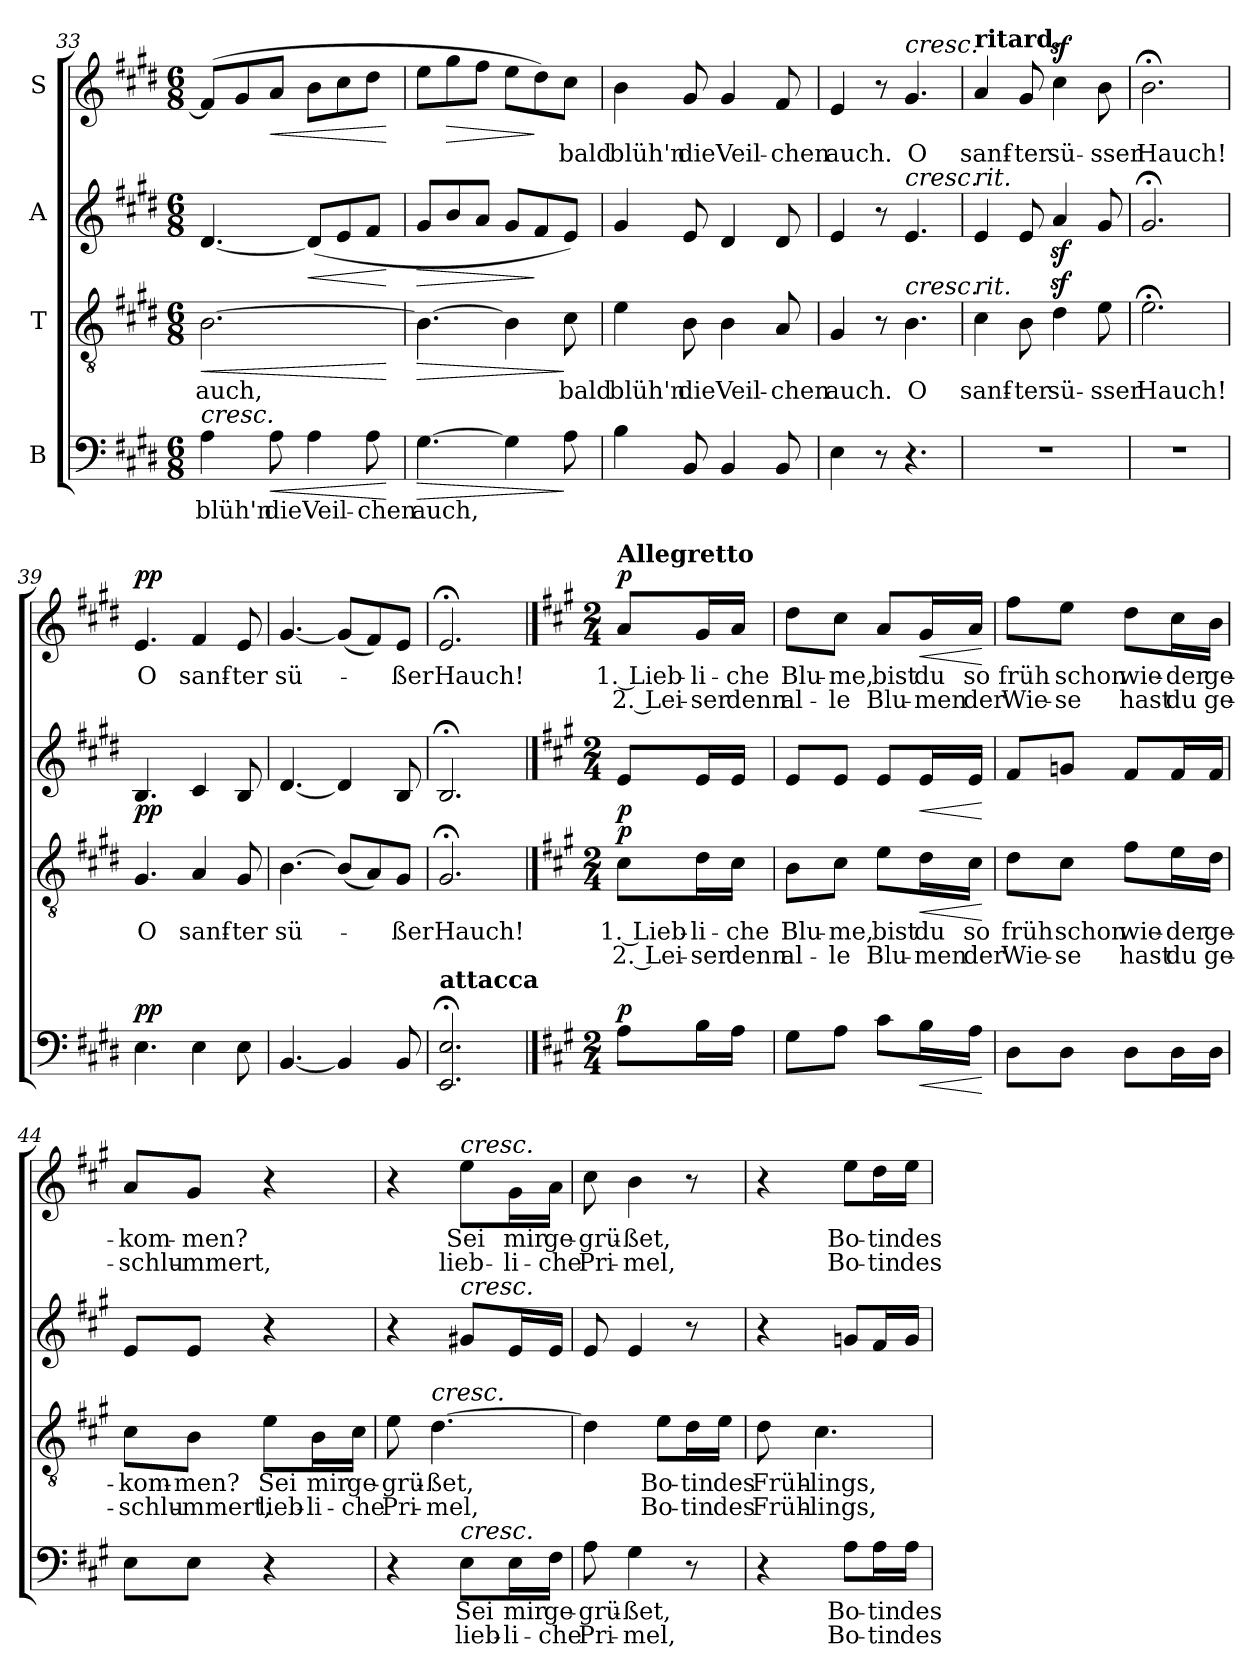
**kern	**text	**text	**dynam	**kern	**text	**text	**dynam	**kern	**dynam	**kern	**text	**text	**dynam
*part4	*part4	*part4	*part4	*part3	*part3	*part3	*part3	*part2	*part2	*part1	*part1	*part1	*part1
*staff4	*staff4	*staff4	*staff4	*staff3	*staff3	*staff3	*staff3	*staff2	*staff2	*staff1	*staff1	*staff1	*staff1
*I"B	*	*	*	*I"T	*	*	*	*I"A	*	*I"S	*	*	*
*clefF4	*	*	*	*clefGv2	*	*	*	*clefG2	*	*clefG2	*	*	*
*k[f#c#g#d#]	*	*	*	*k[f#c#g#d#]	*	*	*	*k[f#c#g#d#]	*	*k[f#c#g#d#]	*	*	*
*E:	*	*	*	*E:	*	*	*	*E:	*	*E:	*	*	*
*M6/8	*	*	*	*M6/8	*	*	*	*M6/8	*	*M6/8	*	*	*
=33	=33	=33	=33	=33	=33	=33	=33	=33	=33	=33	=33	=33	=33
!LO:TX:a:i:t=cresc.	!	!	!	!	!	!	!	!	!	!	!	!	!
!	!LO:LY:b	!	!	!	!LO:LY:b	!	!LO:HP:b	!	!	!	!	!	!
4A\	blüh'n	.	.	[2.B\	auch,	.	<	[4.d#/	.	(>8f#/L]	.	.	.
.	.	.	.	.	.	.	.	.	.	8g#/	.	.	.
!	!LO:LY:b	!	!LO:HP:b	!	!	!	!	!	!	!	!	!	!LO:HP:b
8A\	die	.	<	.	.	.	.	.	.	8a/J	.	.	<
!	!LO:LY:b	!	!	!	!	!	!	!	!LO:HP:b	!	!	!	!
4A\	Veil-	.	.	.	.	.	.	(>8d#/L]	<	8b\L	.	.	.
.	.	.	.	.	.	.	.	8e/	.	8cc#\	.	.	.
!	!LO:LY:b	!	!	!	!	!	!	!	!	!	!	!	!
8A\	-chen	.	.	.	.	.	.	8f#/J	.	8dd#\J	.	.	.
.	.	.	[	.	.	.	[	.	[	.	.	.	[
=34	=34	=34	=34	=34	=34	=34	=34	=34	=34	=34	=34	=34	=34
!	!LO:LY:b	!	!LO:HP:b	!	!	!	!LO:HP:b	!	!LO:HP:b	!	!	!	!
[4.G#\	auch,	.	>	4.B\_	.	.	>	8g#/L	>	8ee\L	.	.	.
!	!	!	!	!	!	!	!	!	!	!	!	!	!LO:HP:b
.	.	.	.	.	.	.	.	8b/	.	8gg#\	.	.	>
.	.	.	.	.	.	.	.	8a/J	.	8ff#\J	.	.	.
4G#\]	.	.	.	4B\]	.	.	.	8g#/L	.	8ee\L	.	.	.
.	.	.	.	.	.	.	.	8f#/	]	8dd#\)	.	.	]
!	!	!	!	!	!LO:LY:b	!	!	!	!	!	!LO:LY:b	!	!
8A\	.	.	]	8c#\	bald	.	]	8e/J)	.	8cc#\J	bald	.	.
=35	=35	=35	=35	=35	=35	=35	=35	=35	=35	=35	=35	=35	=35
!	!	!	!	!	!LO:LY:b	!	!	!	!	!	!LO:LY:b	!	!
4B\	.	.	.	4e\	blüh'n	.	.	4g#/	.	4b\	blüh'n	.	.
!	!	!	!	!	!LO:LY:b	!	!	!	!	!	!LO:LY:b	!	!
8BB/	.	.	.	8B\	die	.	.	8e/	.	8g#/	die	.	.
!	!	!	!	!	!LO:LY:b	!	!	!	!	!	!LO:LY:b	!	!
4BB/	.	.	.	4B\	Veil-	.	.	4d#/	.	4g#/	Veil-	.	.
!	!	!	!	!	!LO:LY:b	!	!	!	!	!	!LO:LY:b	!	!
8BB/	.	.	.	8A/	-chen	.	.	8d#/	.	8f#/	-chen	.	.
!!LO:PB:g=z
=36	=36	=36	=36	=36	=36	=36	=36	=36	=36	=36	=36	=36	=36
!	!	!	!	!	!LO:LY:b	!	!	!	!	!	!LO:LY:b	!	!
4E\	.	.	.	4G#/	auch.	.	.	4e/	.	4e/	auch.	.	.
8r	.	.	.	8r	.	.	.	8r	.	8r	.	.	.
!	!	!	!	!	!	!	!	!	!	!LO:TX:a:i:t=cresc.	!	!	!
!	!	!	!	!	!	!	!	!LO:TX:a:i:t=cresc.	!	!	!	!	!
!	!	!	!	!LO:TX:a:i:t=cresc.	!	!	!	!	!	!	!	!	!
!	!	!	!	!	!LO:LY:b	!	!	!	!	!	!LO:LY:b	!	!
4.r	.	.	.	4.B\	O	.	.	4.e/	.	4.g#/	O	.	.
=37	=37	=37	=37	=37	=37	=37	=37	=37	=37	=37	=37	=37	=37
!	!	!	!	!	!	!	!	!	!	!LO:TX:a:B:t=ritard.	!	!	!
!	!	!	!	!	!	!	!	!LO:TX:a:i:t=rit.	!	!	!	!	!
!	!	!	!	!LO:TX:a:i:t=rit.	!	!	!	!	!	!	!	!	!
!	!	!	!	!	!LO:LY:b	!	!	!	!	!	!LO:LY:b	!	!
2.r	.	.	.	4c#\	sanf-	.	.	4e/	.	4a/	sanf-	.	.
!	!	!	!	!	!LO:LY:b	!	!	!	!	!	!LO:LY:b	!	!
.	.	.	.	8B\	-ter	.	.	8e/	.	8g#/	-ter	.	.
!	!	!	!	!	!LO:LY:b	!	!	!	!	!	!LO:LY:b	!	!
.	.	.	.	4d#z<\	sü-	.	.	4az</	.	4cc#z<\	sü-	.	.
!	!	!	!	!	!LO:LY:b	!	!	!	!	!	!LO:LY:b	!	!
.	.	.	.	8e\	-sser	.	.	8g#/	.	8b\	-sser	.	.
=38	=38	=38	=38	=38	=38	=38	=38	=38	=38	=38	=38	=38	=38
!	!	!	!	!	!LO:LY:b	!	!	!	!	!	!LO:LY:b	!	!
2.r	.	.	.	2.e;<\	Hauch!	.	.	2.g#;</	.	2.b;<\	Hauch!	.	.
=39	=39	=39	=39	=39	=39	=39	=39	=39	=39	=39	=39	=39	=39
!	!	!	!LO:DY:b	!	!LO:LY:b	!	!	!	!LO:DY:b	!	!LO:LY:b	!	!LO:DY:b
4.E\	.	.	pp	4.G#/	O	.	.	4.B/	pp	4.e/	O	.	pp
!	!	!	!	!	!LO:LY:b	!	!	!	!	!	!LO:LY:b	!	!
4E\	.	.	.	4A/	sanf-	.	.	4c#/	.	4f#/	sanf-	.	.
!	!	!	!	!	!LO:LY:b	!	!	!	!	!	!LO:LY:b	!	!
8E\	.	.	.	8G#/	-ter	.	.	8B/	.	8e/	-ter	.	.
=40	=40	=40	=40	=40	=40	=40	=40	=40	=40	=40	=40	=40	=40
!	!	!	!	!	!LO:LY:b	!	!	!	!	!	!LO:LY:b	!	!
[4.BB/	.	.	.	[4.B\	sü-	.	.	[4.d#/	.	[4.g#/	sü-	.	.
4BB/]	.	.	.	(<8B/L]	.	.	.	4d#/]	.	(<8g#/L]	.	.	.
.	.	.	.	8A/)	.	.	.	.	.	8f#/)	.	.	.
!	!	!	!	!	!LO:LY:b	!	!	!	!	!	!LO:LY:b	!	!
8BB/	.	.	.	8G#/J	-ßer	.	.	8B/	.	8e/J	-ßer	.	.
=41	=41	=41	=41	=41	=41	=41	=41	=41	=41	=41	=41	=41	=41
!LO:TX:a:B:t=attacca	!	!	!	!	!	!	!	!	!	!	!	!	!
!	!	!	!	!	!LO:LY:b	!	!	!	!	!	!LO:LY:b	!	!
2.EE/;< 2.E/;<	.	.	.	2.G#;</	Hauch!	.	.	2.B;</	.	2.e;</	Hauch!	.	.
!!LO:PB:g=z
==41X1	==41X1	==41X1	==41X1	==41X1	==41X1	==41X1	==41X1	==41X1	==41X1	==41X1	==41X1	==41X1	==41X1
*k[f#c#g#]	*	*	*	*k[f#c#g#]	*	*	*	*k[f#c#g#]	*	*k[f#c#g#]	*	*	*
*M2/4	*	*	*	*M2/4	*	*	*	*M2/4	*	*M2/4	*	*	*
!	!	!	!	!	!	!	!	!	!	!LO:TX:a:B:t=Allegretto	!	!	!
!	!	!	!LO:DY:b	!	!LO:LY:b	!LO:LY:b	!LO:DY:b	!	!LO:DY:b	!	!LO:LY:b	!LO:LY:b	!LO:DY:b
8A\L	.	.	p	8c#\L	1. Lieb-	2. Lei-	p	8e/L	p	8a/L	1. Lieb-	2. Lei-	p
!	!	!	!	!	!LO:LY:b	!LO:LY:b	!	!	!	!	!LO:LY:b	!LO:LY:b	!
16B\L	.	.	.	16d\L	-li-	-ser	.	16e/L	.	16g#/L	-li-	-ser	.
!	!	!	!	!	!LO:LY:b	!LO:LY:b	!	!	!	!	!LO:LY:b	!LO:LY:b	!
16A\JJ	.	.	.	16c#\JJ	-che	denn	.	16e/JJ	.	16a/JJ	-che	denn	.
=42	=42	=42	=42	=42	=42	=42	=42	=42	=42	=42	=42	=42	=42
!	!	!	!	!	!LO:LY:b	!LO:LY:b	!	!	!	!	!LO:LY:b	!LO:LY:b	!
8G#\L	.	.	.	8B\L	Blu-	al-	.	8e/L	.	8dd\L	Blu-	al-	.
!	!	!	!	!	!LO:LY:b	!LO:LY:b	!	!	!	!	!LO:LY:b	!LO:LY:b	!
8A\J	.	.	.	8c#\J	-me,	-le	.	8e/J	.	8cc#\J	-me,	-le	.
!	!	!	!	!	!LO:LY:b	!LO:LY:b	!	!	!	!	!LO:LY:b	!LO:LY:b	!
8c#\L	.	.	.	8e\L	bist	Blu-	.	8e/L	.	8a/L	bist	Blu-	.
!	!	!	!LO:HP:b	!	!LO:LY:b	!LO:LY:b	!LO:HP:b	!	!LO:HP:b	!	!LO:LY:b	!LO:LY:b	!LO:HP:b
16B\L	.	.	<	16d\L	du	-men	<	16e/L	<	16g#/L	du	-men	<
!	!	!	!	!	!LO:LY:b	!LO:LY:b	!	!	!	!	!LO:LY:b	!LO:LY:b	!
16A\JJ	.	.	.	16c#\JJ	so	der	.	16e/JJ	.	16a/JJ	so	der	.
.	.	.	[	.	.	.	[	.	[	.	.	.	[
=43	=43	=43	=43	=43	=43	=43	=43	=43	=43	=43	=43	=43	=43
!	!	!	!	!	!LO:LY:b	!LO:LY:b	!	!	!	!	!LO:LY:b	!LO:LY:b	!
8D\L	.	.	.	8d\L	früh	Wie-	.	8f#/L	.	8ff#\L	früh	Wie-	.
!	!	!	!	!	!LO:LY:b	!LO:LY:b	!	!	!	!	!LO:LY:b	!LO:LY:b	!
8D\J	.	.	.	8c#\J	schon	-se	.	8gn/J	.	8ee\J	schon	-se	.
!	!	!	!	!	!LO:LY:b	!LO:LY:b	!	!	!	!	!LO:LY:b	!LO:LY:b	!
8D\L	.	.	.	8f#\L	wie-	hast	.	8f#/L	.	8dd\L	wie-	hast	.
!	!	!	!	!	!LO:LY:b	!LO:LY:b	!	!	!	!	!LO:LY:b	!LO:LY:b	!
16D\L	.	.	.	16e\L	-der	du	.	16f#/L	.	16cc#\L	-der	du	.
!	!	!	!	!	!LO:LY:b	!LO:LY:b	!	!	!	!	!LO:LY:b	!LO:LY:b	!
16D\JJ	.	.	.	16d\JJ	ge-	ge-	.	16f#/JJ	.	16b\JJ	ge-	ge-	.
!!LO:LB:g=z
=44	=44	=44	=44	=44	=44	=44	=44	=44	=44	=44	=44	=44	=44
!	!	!	!	!	!LO:LY:b	!LO:LY:b	!	!	!	!	!LO:LY:b	!LO:LY:b	!
8E\L	.	.	.	8c#\L	-kom-	-schlu-	.	8e/L	.	8a/L	-kom-	-schlu-	.
!	!	!	!	!	!LO:LY:b	!LO:LY:b	!	!	!	!	!LO:LY:b	!LO:LY:b	!
8E\J	.	.	.	8B\J	-men?	-mmert,	.	8e/J	.	8g#/J	-men?	-mmert,	.
!	!	!	!	!	!LO:LY:b	!LO:LY:b	!	!	!	!	!	!	!
4r	.	.	.	8e\L	Sei	lieb-	.	4r	.	4r	.	.	.
!	!	!	!	!	!LO:LY:b	!LO:LY:b	!	!	!	!	!	!	!
.	.	.	.	16B\L	mir	-li-	.	.	.	.	.	.	.
!	!	!	!	!	!LO:LY:b	!LO:LY:b	!	!	!	!	!	!	!
.	.	.	.	16c#\JJ	ge-	-che	.	.	.	.	.	.	.
=45	=45	=45	=45	=45	=45	=45	=45	=45	=45	=45	=45	=45	=45
!	!	!	!	!	!LO:LY:b	!LO:LY:b	!	!	!	!	!	!	!
4r	.	.	.	8e\	-grü-	Pri-	.	4r	.	4r	.	.	.
!	!	!	!	!LO:TX:a:i:t=cresc.	!	!	!	!	!	!	!	!	!
!	!	!	!	!	!LO:LY:b	!LO:LY:b	!	!	!	!	!	!	!
.	.	.	.	[4.d\	-ßet,	-mel,	.	.	.	.	.	.	.
!	!	!	!	!	!	!	!	!	!	!LO:TX:a:i:t=cresc.	!	!	!
!	!	!	!	!	!	!	!	!LO:TX:a:i:t=cresc.	!	!	!	!	!
!LO:TX:a:i:t=cresc.	!	!	!	!	!	!	!	!	!	!	!	!	!
!	!LO:LY:b	!LO:LY:b	!	!	!	!	!	!	!	!	!LO:LY:b	!LO:LY:b	!
8E\L	Sei	lieb-	.	.	.	.	.	8g#X/L	.	8ee\L	Sei	lieb-	.
!	!LO:LY:b	!LO:LY:b	!	!	!	!	!	!	!	!	!LO:LY:b	!LO:LY:b	!
16E\L	mir	-li-	.	.	.	.	.	16e/L	.	16g#\L	mir	-li-	.
!	!LO:LY:b	!LO:LY:b	!	!	!	!	!	!	!	!	!LO:LY:b	!LO:LY:b	!
16F#\JJ	ge-	-che	.	.	.	.	.	16e/JJ	.	16a\JJ	ge-	-che	.
=46	=46	=46	=46	=46	=46	=46	=46	=46	=46	=46	=46	=46	=46
!	!LO:LY:b	!LO:LY:b	!	!	!	!	!	!	!	!	!LO:LY:b	!LO:LY:b	!
8A\	-grü-	Pri-	.	4d\]	.	.	.	8e/	.	8cc#\	-grü-	Pri-	.
!	!LO:LY:b	!LO:LY:b	!	!	!	!	!	!	!	!	!LO:LY:b	!LO:LY:b	!
4G#\	-ßet,	-mel,	.	.	.	.	.	4e/	.	4b\	-ßet,	-mel,	.
!	!	!	!	!	!LO:LY:b	!LO:LY:b	!	!	!	!	!	!	!
.	.	.	.	8e\L	Bo-	Bo-	.	.	.	.	.	.	.
!	!	!	!	!	!LO:LY:b	!LO:LY:b	!	!	!	!	!	!	!
8r	.	.	.	16d\L	-tin	-tin	.	8r	.	8r	.	.	.
!	!	!	!	!	!LO:LY:b	!LO:LY:b	!	!	!	!	!	!	!
.	.	.	.	16e\JJ	des	des	.	.	.	.	.	.	.
=47	=47	=47	=47	=47	=47	=47	=47	=47	=47	=47	=47	=47	=47
!	!	!	!	!	!LO:LY:b	!LO:LY:b	!	!	!	!	!	!	!
4r	.	.	.	8d\	Früh-	Früh-	.	4r	.	4r	.	.	.
!	!	!	!	!	!LO:LY:b	!LO:LY:b	!	!	!	!	!	!	!
.	.	.	.	4.c#\	-lings,	-lings,	.	.	.	.	.	.	.
!	!LO:LY:b	!LO:LY:b	!	!	!	!	!	!	!	!	!LO:LY:b	!LO:LY:b	!
8A\L	Bo-	Bo-	.	.	.	.	.	8gn/L	.	8ee\L	Bo-	Bo-	.
!	!LO:LY:b	!LO:LY:b	!	!	!	!	!	!	!	!	!LO:LY:b	!LO:LY:b	!
16A\L	-tin	-tin	.	.	.	.	.	16f#/L	.	16dd\L	-tin	-tin	.
!	!LO:LY:b	!LO:LY:b	!	!	!	!	!	!	!	!	!LO:LY:b	!LO:LY:b	!
16A\JJ	des	des	.	.	.	.	.	16g/JJ	.	16ee\JJ	des	des	.
=	=	=	=	=	=	=	=	=	=	=	=	=	=
*-	*-	*-	*-	*-	*-	*-	*-	*-	*-	*-	*-	*-	*-
